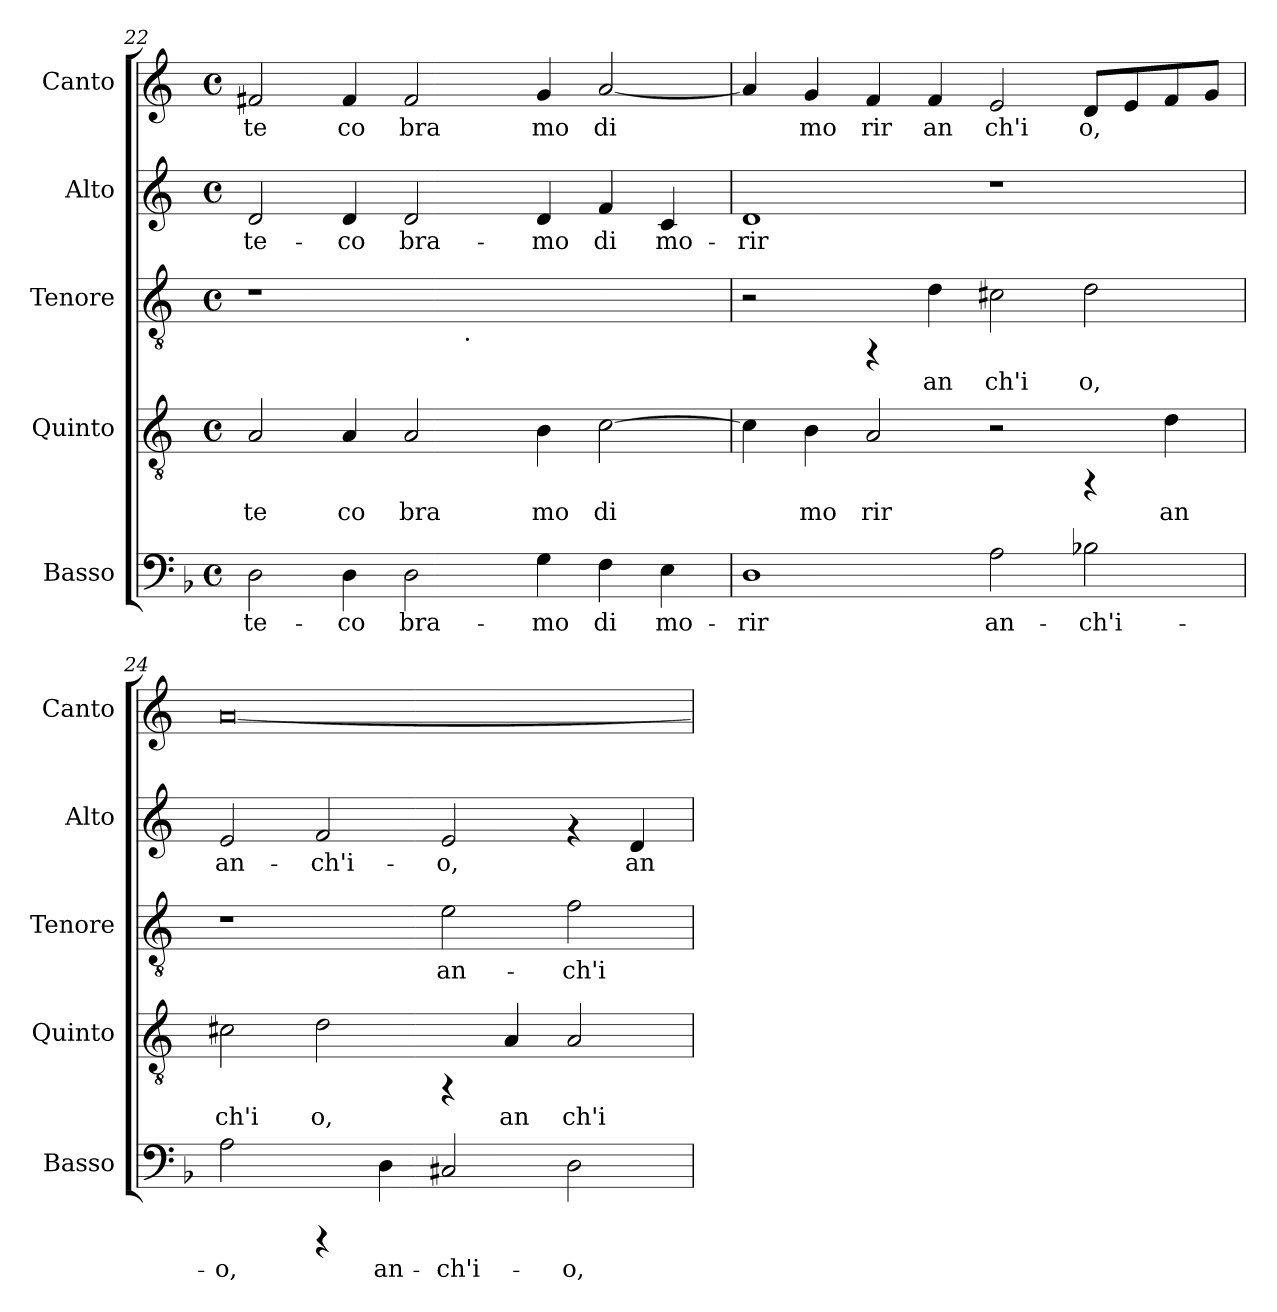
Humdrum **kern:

**kern	**text	**kern	**text	**kern	**text	**kern	**text	**kern	**text
*part5	*part5	*part4	*part4	*part3	*part3	*part2	*part2	*part1	*part1
*staff5	*staff5	*staff4	*staff4	*staff3	*staff3	*staff2	*staff2	*staff1	*staff1
*I"Basso	*	*I"Quinto	*	*I"Tenore	*	*I"Alto	*	*I"Canto	*
*I'Basso	*	*I'Quinto	*	*I'Tenore	*	*I'Alto	*	*I'Canto	*
*clefF4	*	*clefGv2	*	*clefGv2	*	*clefG2	*	*clefG2	*
*	*	*ITrd-3c-5	*	*ITrd-3c-5	*	*ITrd-3c-5	*	*ITrd-3c-5	*
*k[b-]	*	*k[b-]	*	*k[b-]	*	*k[b-]	*	*k[b-]	*
*F:	*	*F:	*	*F:	*	*F:	*	*F:	*
*M4/4	*	*M4/4	*	*M4/4	*	*M4/4	*	*M4/4	*
*met(c)	*	*met(c)	*	*met(c)	*	*met(c)	*	*met(c)	*
=22	=22	=22	=22	=22	=22	=22	=22	=22	=22
!	!LO:LY:b:cj	!	!LO:LY:b:cj	!	!	!	!LO:LY:b:cj	!	!LO:LY:b:cj
*	*	*	*	*^	*	*	*	*	*
2D\	te-	2d/	te	1r	2ryy	.	2g/	te-	2bn/	te
!	!LO:LY:b:cj	!	!LO:LY:b:cj	!	!	!	!	!LO:LY:b:cj	!	!LO:LY:b:cj
4D\	-co	4d/	co	.	4ryy	.	4g/	-co	4b/	co
!	!LO:LY:b:cj	!	!LO:LY:b:cj	!	!	!	!	!LO:LY:b:cj	!	!LO:LY:b:cj
2D\	bra-	2d/	bra	.	8...ryy	.	2g/	bra-	2b/	bra
!	!	!	!	!	!LO:TX:b:t=.	!	!	!	!	!
.	.	.	.	.	1ryy	.	.	.	.	.
.	.	.	.	1ryy	.	.	.	.	.	.
!	!LO:LY:b:cj	!	!LO:LY:b:cj	!	!	!	!	!LO:LY:b:cj	!	!LO:LY:b:cj
4G\	-mo	4e\	mo	.	.	.	4g/	-mo	4cc/	mo
!	!LO:LY:b:cj	!	!LO:LY:b:cj	!	!	!	!	!LO:LY:b:cj	!	!LO:LY:b:cj
4F\	di	[>2f\	di	.	.	.	4b-/	di	[<2dd/	di
!	!LO:LY:b:cj	!	!	!	!	!	!	!LO:LY:b:cj	!	!
4E\	mo-	.	.	.	.	.	4f/	mo-	.	.
.	.	.	.	.	64ryy	.	.	.	.	.
=23	=23	=23	=23	=23	=23	=23	=23	=23	=23	=23
!	!LO:LY:b:cj	!	!LO:LY:b:cj	!	!	!	!	!LO:LY:b:cj	!	!LO:LY:b:cj
*	*	*	*	*v	*v	*	*	*	*	*
1D	-rir	4f\]	.	2r	.	1g	-rir	4dd/]	.
!	!	!	!LO:LY:b:cj	!	!	!	!	!	!LO:LY:b:cj
.	.	4e\	mo	.	.	.	.	4cc/	mo
!	!	!	!LO:LY:b:cj	!	!	!	!	!	!LO:LY:b:cj
.	.	2d/	rir	4rFF	.	.	.	4b-/	rir
!	!	!	!	!	!LO:LY:b:cj	!	!	!	!LO:LY:b:cj
.	.	.	.	4g\	an	.	.	4b-/	an
!	!LO:LY:b:cj	!	!	!	!LO:LY:b:cj	!	!	!	!LO:LY:b:cj
2A\	an-	2r	.	2f#X\	ch'i	1r	.	2a/	ch'i
!	!LO:LY:b:cj	!	!	!	!LO:LY:b:cj	!	!	!	!LO:LY:b:cj
2B-X\	-ch'i-	4rFF	.	2g\	o,	.	.	8g/L	o,
!	!	!	!	!	!	!	!	!	!LO:LY:b:cj
.	.	.	.	.	.	.	.	8a/	.
!	!	!	!LO:LY:b:cj	!	!	!	!	!	!LO:LY:b:cj
.	.	4g\	an	.	.	.	.	8b-/	.
!	!	!	!	!	!	!	!	!	!LO:LY:b:cj
.	.	.	.	.	.	.	.	8cc/J	.
!!LO:PB:g=z
=24	=24	=24	=24	=24	=24	=24	=24	=24	=24
!	!LO:LY:b:cj	!	!LO:LY:b:cj	!	!	!	!LO:LY:b:cj	!	!LO:LY:b:cj
2A\	-o,	2f#X\	ch'i	1r	.	2a/	an-	[<0dd	.
!	!	!	!LO:LY:b:cj	!	!	!	!LO:LY:b:cj	!	!
4rCCC	.	2g\	o,	.	.	2b-/	-ch'i-	.	.
!	!LO:LY:b:cj	!	!	!	!	!	!	!	!
4D\	an-	.	.	.	.	.	.	.	.
!	!LO:LY:b:cj	!	!	!	!LO:LY:b:cj	!	!LO:LY:b:cj	!	!
2C#X/	-ch'i-	4rFF	.	2a\	an-	2a/	-o,	.	.
!	!	!	!LO:LY:b:cj	!	!	!	!	!	!
.	.	4d/	an	.	.	.	.	.	.
!	!LO:LY:b:cj	!	!LO:LY:b:cj	!	!LO:LY:b:cj	!	!	!	!
2D\	-o,	2d/	ch'i	2b-\	-ch'i-	4rf	.	.	.
!	!	!	!	!	!	!	!LO:LY:b:cj	!	!
.	.	.	.	.	.	4g/	an-	.	.
=	=	=	=	=	=	=	=	=	=
*-	*-	*-	*-	*-	*-	*-	*-	*-	*-
